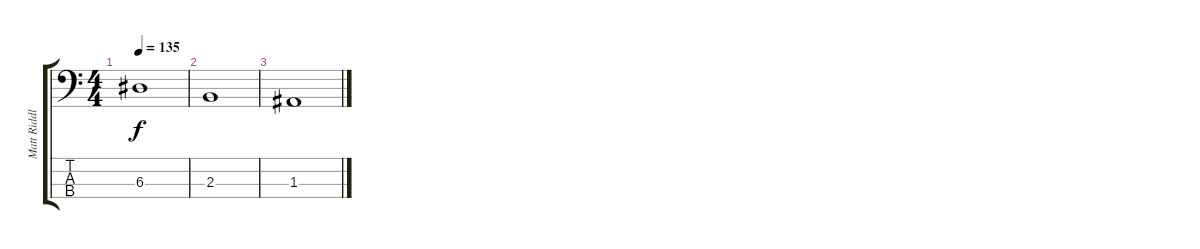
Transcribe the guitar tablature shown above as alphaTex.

\track ("Matt Riddle" "Matt Riddl") {instrument electricbasspick}
\staff {score tabs}
\tuning (G2 D2 A1 E1) {hide}
\ts (4 4)
\tempo 135
\clef f4
\ks c
6.3.1{dy f} |
2.3.1 |
1.3.1
